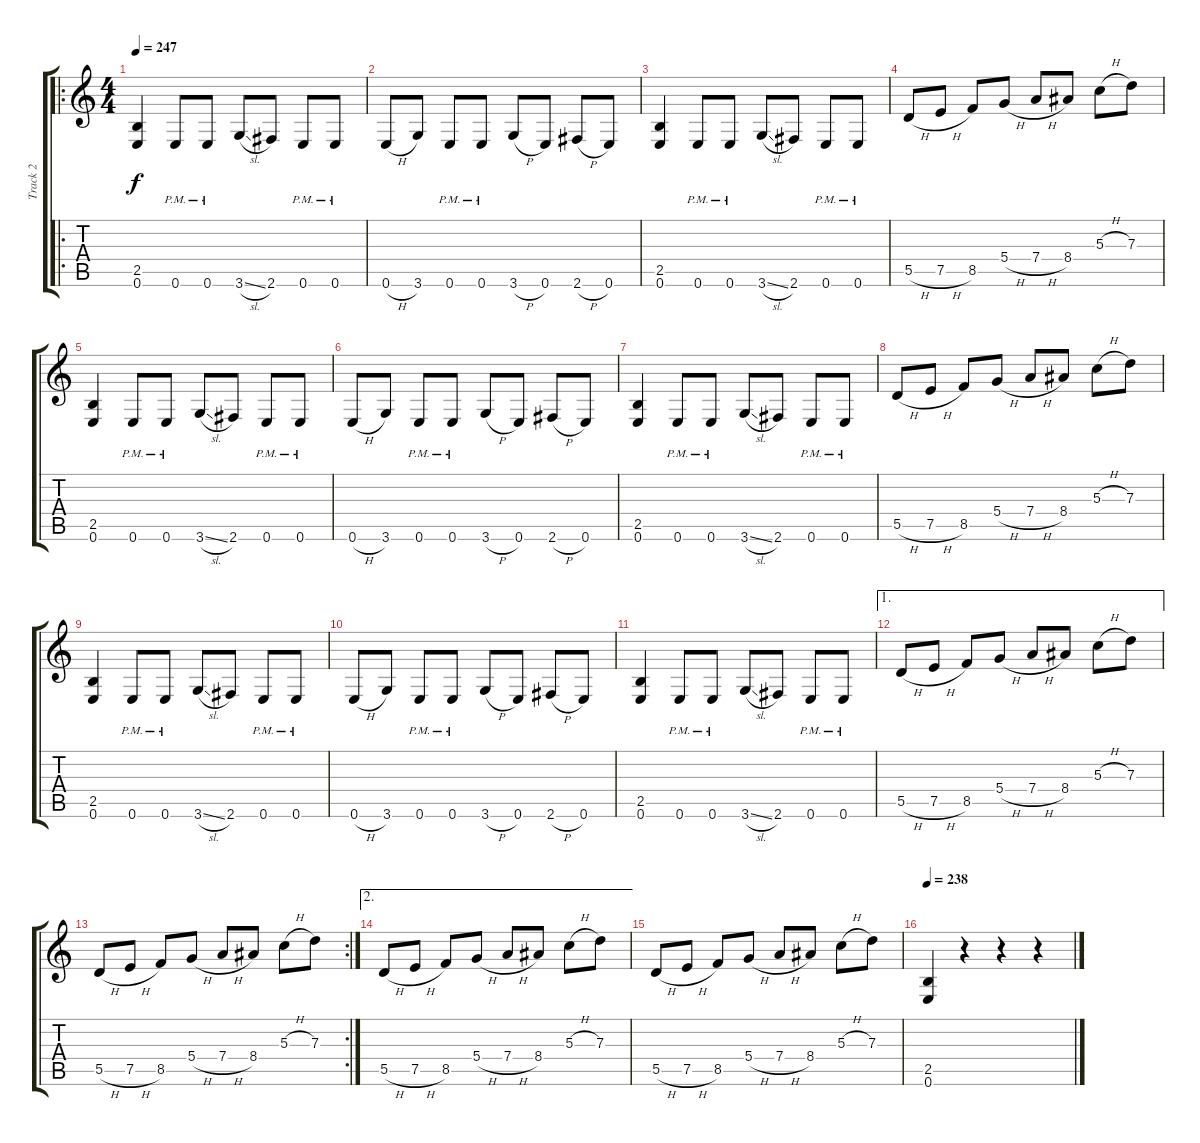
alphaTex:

\track ("Track 2" "Track 2") {instrument distortionguitar}
\staff {score tabs}
\tuning (E4 B3 G3 D3 A2 E2) {hide}
\ro
\ts (4 4)
\tempo 247
\clef g2
\ks c
(2.5 0.6).4{dy f} 0.6{pm}.8 0.6{pm}.8 3.6{sl}.8 2.6.8 0.6{pm}.8 0.6{pm}.8 |
0.6{h}.8 3.6.8 0.6{pm}.8 0.6{pm}.8 3.6{h}.8 0.6.8 2.6{h}.8 0.6.8 |
(2.5 0.6).4 0.6{pm}.8 0.6{pm}.8 3.6{sl}.8 2.6.8 0.6{pm}.8 0.6{pm}.8 |
5.5{h}.8 7.5{h}.8 8.5.8 5.4{h}.8 7.4{h}.8 8.4.8 5.3{h}.8 7.3.8 |
(2.5 0.6).4 0.6{pm}.8 0.6{pm}.8 3.6{sl}.8 2.6.8 0.6{pm}.8 0.6{pm}.8 |
0.6{h}.8 3.6.8 0.6{pm}.8 0.6{pm}.8 3.6{h}.8 0.6.8 2.6{h}.8 0.6.8 |
(2.5 0.6).4 0.6{pm}.8 0.6{pm}.8 3.6{sl}.8 2.6.8 0.6{pm}.8 0.6{pm}.8 |
5.5{h}.8 7.5{h}.8 8.5.8 5.4{h}.8 7.4{h}.8 8.4.8 5.3{h}.8 7.3.8 |
(2.5 0.6).4 0.6{pm}.8 0.6{pm}.8 3.6{sl}.8 2.6.8 0.6{pm}.8 0.6{pm}.8 |
0.6{h}.8 3.6.8 0.6{pm}.8 0.6{pm}.8 3.6{h}.8 0.6.8 2.6{h}.8 0.6.8 |
(2.5 0.6).4 0.6{pm}.8 0.6{pm}.8 3.6{sl}.8 2.6.8 0.6{pm}.8 0.6{pm}.8 |
\ae 1
5.5{h}.8 7.5{h}.8 8.5.8 5.4{h}.8 7.4{h}.8 8.4.8 5.3{h}.8 7.3.8 |
\rc 2
5.5{h}.8 7.5{h}.8 8.5.8 5.4{h}.8 7.4{h}.8 8.4.8 5.3{h}.8 7.3.8 |
\ae 2
5.5{h}.8 7.5{h}.8 8.5.8 5.4{h}.8 7.4{h}.8 8.4.8 5.3{h}.8 7.3.8 |
5.5{h}.8 7.5{h}.8 8.5.8 5.4{h}.8 7.4{h}.8 8.4.8 5.3{h}.8 7.3.8 |
\tempo 238
(2.5 0.6).4 r.4 r.4 r.4
